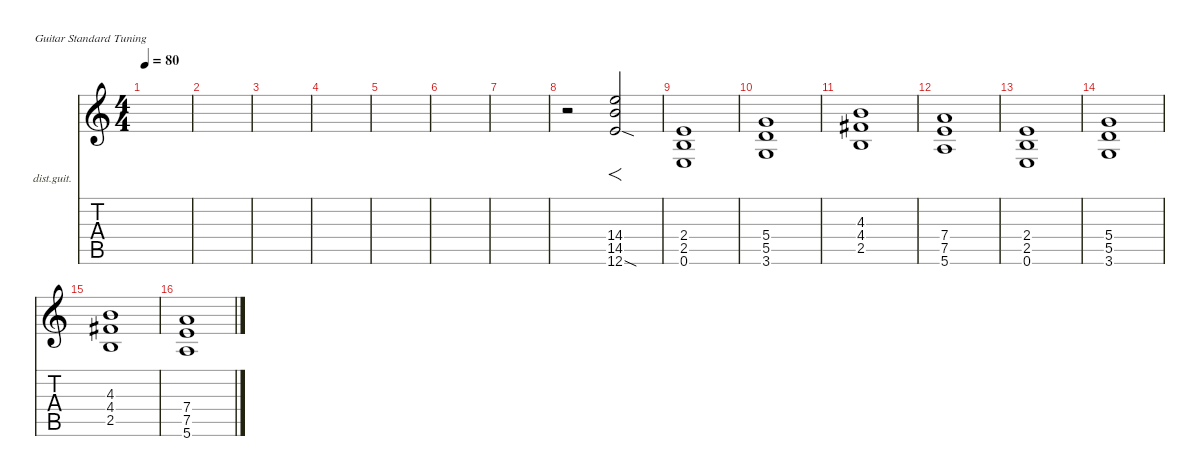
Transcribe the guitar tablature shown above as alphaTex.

\defaultSystemsLayout 4
\hideDynamics
\bracketExtendMode nobrackets
\firstSystemTrackNameOrientation horizontal
\otherSystemsTrackNameOrientation horizontal
\track ("Distortion Guitar" "dist.guit.") {instrument distortionguitar}
\staff {score tabs}
\tuning (E4 B3 G3 D3 A2 E2)
\ts (4 4)
\tempo 80
\clef g2
\ks c
|
|
|
|
|
|
|
r.2 (12.6{sod} 14.5 14.4).2{f} |
(0.6 2.5 2.4).1{dy p} |
(3.6 5.5 5.4).1 |
(2.5 4.4 4.3).1 |
(5.6 7.5 7.4).1 |
(0.6 2.5 2.4).1 |
(3.6 5.5 5.4).1 |
(2.5 4.4 4.3).1 |
(5.6 7.5 7.4).1
